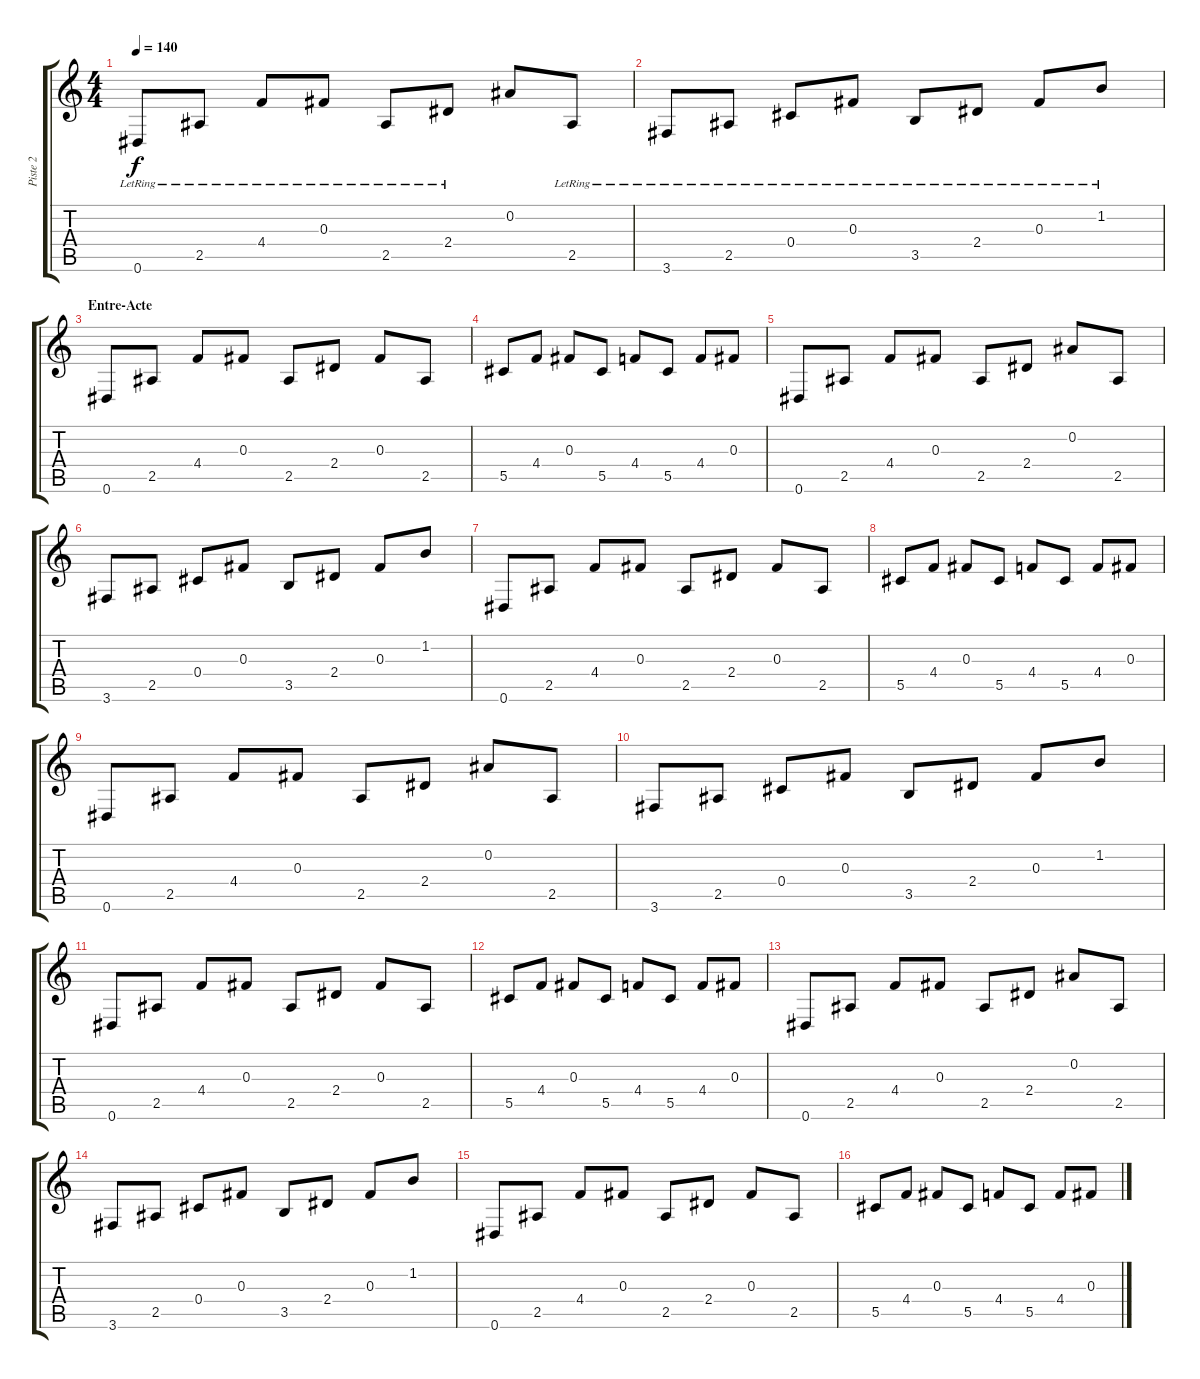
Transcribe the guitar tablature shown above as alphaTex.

\track ("Piste 2" "Piste 2") {instrument acousticguitarsteel}
\staff {score tabs}
\tuning (Eb4 Bb3 Gb3 Db3 Ab2 Eb2) {hide}
\ts (4 4)
\tempo 140
\clef g2
\ks c
0.6{lr}.8{dy f} 2.5{lr}.8 4.4{lr}.8 0.3{lr}.8 2.5{lr}.8 2.4{lr}.8 0.2.8 2.5{lr}.8 |
3.6{lr}.8 2.5{lr}.8 0.4{lr}.8 0.3{lr}.8 3.5{lr}.8 2.4{lr}.8 0.3{lr}.8 1.2{lr}.8 |
\section ("" "Entre-Acte")
0.6.8{instrument distortionguitar} 2.5.8 4.4.8 0.3.8 2.5.8 2.4.8 0.3.8 2.5.8 |
5.5.8 4.4.8 0.3.8 5.5.8 4.4.8 5.5.8 4.4.8 0.3.8 |
0.6.8 2.5.8 4.4.8 0.3.8 2.5.8 2.4.8 0.2.8 2.5.8 |
3.6.8 2.5.8 0.4.8 0.3.8 3.5.8 2.4.8 0.3.8 1.2.8 |
0.6.8 2.5.8 4.4.8 0.3.8 2.5.8 2.4.8 0.3.8 2.5.8 |
5.5.8 4.4.8 0.3.8 5.5.8 4.4.8 5.5.8 4.4.8 0.3.8 |
0.6.8 2.5.8 4.4.8 0.3.8 2.5.8 2.4.8 0.2.8 2.5.8 |
3.6.8 2.5.8 0.4.8 0.3.8 3.5.8 2.4.8 0.3.8 1.2.8 |
0.6.8 2.5.8 4.4.8 0.3.8 2.5.8 2.4.8 0.3.8 2.5.8 |
5.5.8 4.4.8 0.3.8 5.5.8 4.4.8 5.5.8 4.4.8 0.3.8 |
0.6.8 2.5.8 4.4.8 0.3.8 2.5.8 2.4.8 0.2.8 2.5.8 |
3.6.8 2.5.8 0.4.8 0.3.8 3.5.8 2.4.8 0.3.8 1.2.8 |
0.6.8 2.5.8 4.4.8 0.3.8 2.5.8 2.4.8 0.3.8 2.5.8 |
5.5.8 4.4.8 0.3.8 5.5.8 4.4.8 5.5.8 4.4.8 0.3.8
